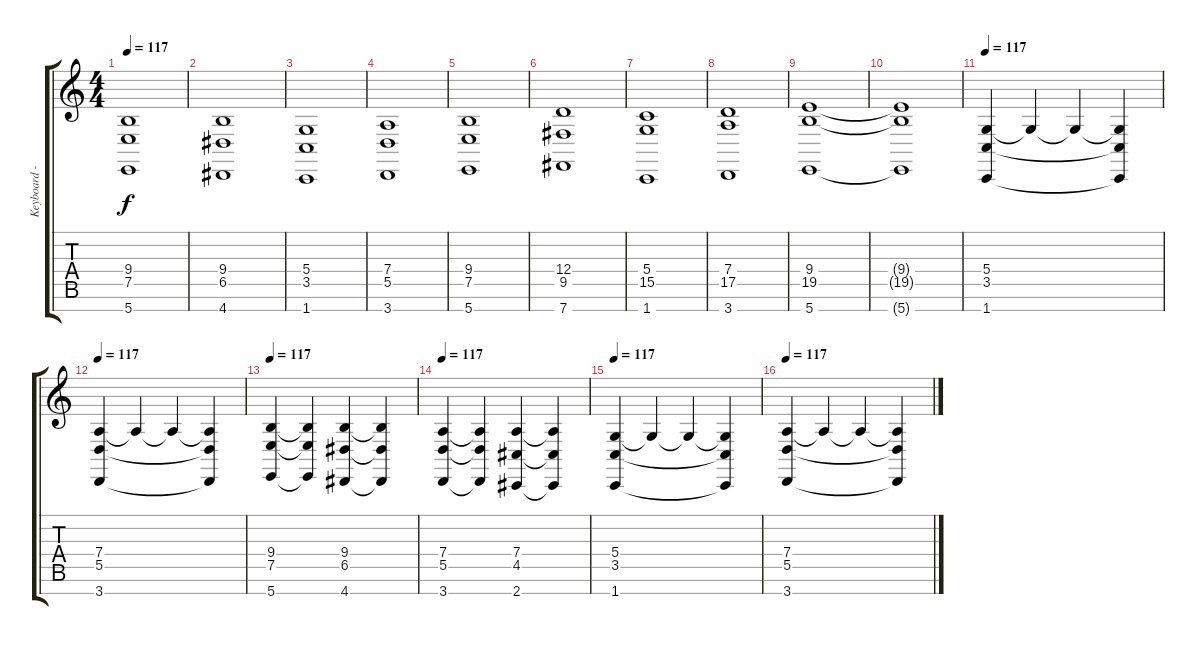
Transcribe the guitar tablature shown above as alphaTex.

\track ("Keyboard - Recorded" "Keyboard -") {instrument accordion}
\staff {score tabs}
\tuning (E4 B3 G3 D3 A2 E2 B1) {hide}
\ts (4 4)
\tempo 117
\clef g2
\ks c
(9.4 7.5 5.7).1{dy f} |
(9.4 6.5 4.7).1 |
(5.4 3.5 1.7).1 |
(7.4 5.5 3.7).1 |
(9.4 7.5 5.7).1 |
(12.4 9.5 7.7).1 |
(5.4 15.5 1.7).1 |
(7.4 17.5 3.7).1 |
(9.4 19.5 5.7).1 |
(9.4{t} 19.5{t} 5.7{t}).1 |
\tempo 117
(5.4 3.5 1.7).4 5.4{t}.4 5.4{t}.4 (5.4{t} 3.5{t} 1.7{t}).4 |
\tempo 117
(7.4 5.5 3.7).4 7.4{t}.4 7.4{t}.4 (7.4{t} 5.5{t} 3.7{t}).4 |
\tempo 117
(9.4 7.5 5.7).4 (9.4{t} 7.5{t} 5.7{t}).4 (9.4 6.5 4.7).4 (9.4{t} 6.5{t} 4.7{t}).4 |
\tempo 117
(7.4 5.5 3.7).4 (7.4{t} 5.5{t} 3.7{t}).4 (7.4 4.5 2.7).4 (7.4{t} 4.5{t} 2.7{t}).4 |
\tempo 117
(5.4 3.5 1.7).4 5.4{t}.4 5.4{t}.4 (5.4{t} 3.5{t} 1.7{t}).4 |
\tempo 117
(7.4 5.5 3.7).4 7.4{t}.4 7.4{t}.4 (7.4{t} 5.5{t} 3.7{t}).4
